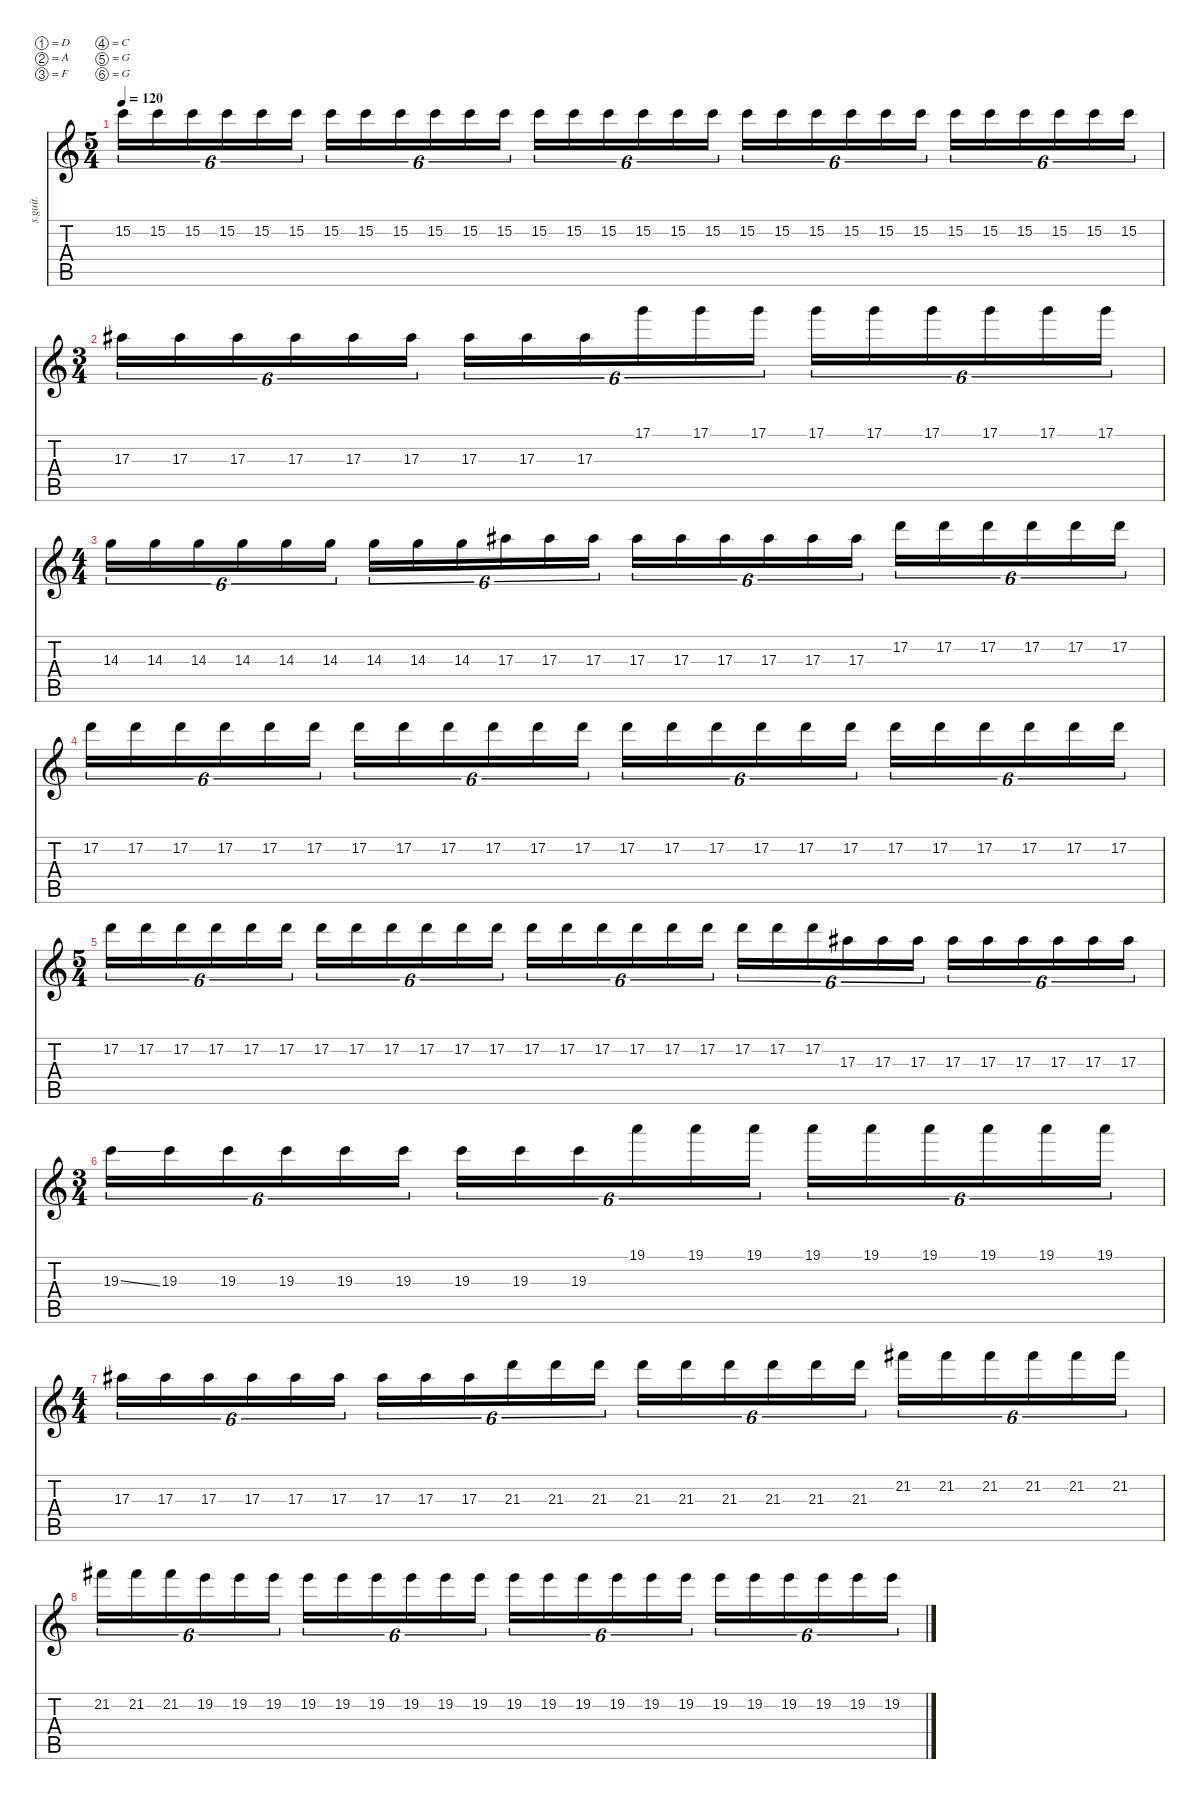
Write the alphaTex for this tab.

\defaultSystemsLayout 4
\hideDynamics
\bracketExtendMode nobrackets
\track ("Rythm Guitar 3" "s.guit.") {instrument distortionguitar}
\staff {score tabs}
\tuning (D4 A3 F3 C3 G2 G1)
\ts (5 4)
\beaming (8 2 2 2 2)
\tempo 120
\clef g2
\ks c
15.2.16{tu (6 4) lyrics (0 "") lyrics (1 "") lyrics (2 "") lyrics (3 "") lyrics (4 "") dy f} 15.2.16{tu (6 4) lyrics (0 "") lyrics (1 "") lyrics (2 "") lyrics (3 "") lyrics (4 "")} 15.2.16{tu (6 4) lyrics (0 "") lyrics (1 "") lyrics (2 "") lyrics (3 "") lyrics (4 "")} 15.2.16{tu (6 4) lyrics (0 "") lyrics (1 "") lyrics (2 "") lyrics (3 "") lyrics (4 "")} 15.2.16{tu (6 4) lyrics (0 "") lyrics (1 "") lyrics (2 "") lyrics (3 "") lyrics (4 "")} 15.2.16{tu (6 4) lyrics (0 "") lyrics (1 "") lyrics (2 "") lyrics (3 "") lyrics (4 "")} 15.2.16{tu (6 4) lyrics (0 "") lyrics (1 "") lyrics (2 "") lyrics (3 "") lyrics (4 "")} 15.2.16{tu (6 4) lyrics (0 "") lyrics (1 "") lyrics (2 "") lyrics (3 "") lyrics (4 "")} 15.2.16{tu (6 4) lyrics (0 "") lyrics (1 "") lyrics (2 "") lyrics (3 "") lyrics (4 "")} 15.2.16{tu (6 4) lyrics (0 "") lyrics (1 "") lyrics (2 "") lyrics (3 "") lyrics (4 "")} 15.2.16{tu (6 4) lyrics (0 "") lyrics (1 "") lyrics (2 "") lyrics (3 "") lyrics (4 "")} 15.2.16{tu (6 4) lyrics (0 "") lyrics (1 "") lyrics (2 "") lyrics (3 "") lyrics (4 "")} 15.2.16{tu (6 4) lyrics (0 "") lyrics (1 "") lyrics (2 "") lyrics (3 "") lyrics (4 "")} 15.2.16{tu (6 4) lyrics (0 "") lyrics (1 "") lyrics (2 "") lyrics (3 "") lyrics (4 "")} 15.2.16{tu (6 4) lyrics (0 "") lyrics (1 "") lyrics (2 "") lyrics (3 "") lyrics (4 "")} 15.2.16{tu (6 4) lyrics (0 "") lyrics (1 "") lyrics (2 "") lyrics (3 "") lyrics (4 "")} 15.2.16{tu (6 4) lyrics (0 "") lyrics (1 "") lyrics (2 "") lyrics (3 "") lyrics (4 "")} 15.2.16{tu (6 4) lyrics (0 "") lyrics (1 "") lyrics (2 "") lyrics (3 "") lyrics (4 "")} 15.2.16{tu (6 4) lyrics (0 "") lyrics (1 "") lyrics (2 "") lyrics (3 "") lyrics (4 "")} 15.2.16{tu (6 4) lyrics (0 "") lyrics (1 "") lyrics (2 "") lyrics (3 "") lyrics (4 "")} 15.2.16{tu (6 4) lyrics (0 "") lyrics (1 "") lyrics (2 "") lyrics (3 "") lyrics (4 "")} 15.2.16{tu (6 4) lyrics (0 "") lyrics (1 "") lyrics (2 "") lyrics (3 "") lyrics (4 "")} 15.2.16{tu (6 4) lyrics (0 "") lyrics (1 "") lyrics (2 "") lyrics (3 "") lyrics (4 "")} 15.2.16{tu (6 4) lyrics (0 "") lyrics (1 "") lyrics (2 "") lyrics (3 "") lyrics (4 "")} 15.2.16{tu (6 4) lyrics (0 "") lyrics (1 "") lyrics (2 "") lyrics (3 "") lyrics (4 "")} 15.2.16{tu (6 4) lyrics (0 "") lyrics (1 "") lyrics (2 "") lyrics (3 "") lyrics (4 "")} 15.2.16{tu (6 4) lyrics (0 "") lyrics (1 "") lyrics (2 "") lyrics (3 "") lyrics (4 "")} 15.2.16{tu (6 4) lyrics (0 "") lyrics (1 "") lyrics (2 "") lyrics (3 "") lyrics (4 "")} 15.2.16{tu (6 4) lyrics (0 "") lyrics (1 "") lyrics (2 "") lyrics (3 "") lyrics (4 "")} 15.2.16{tu (6 4) lyrics (0 "") lyrics (1 "") lyrics (2 "") lyrics (3 "") lyrics (4 "")} |
\ts (3 4)
\beaming (8 2 2 2 2)
17.3{acc #}.16{tu (6 4) lyrics (0 "") lyrics (1 "") lyrics (2 "") lyrics (3 "") lyrics (4 "")} 17.3{acc #}.16{tu (6 4) lyrics (0 "") lyrics (1 "") lyrics (2 "") lyrics (3 "") lyrics (4 "")} 17.3{acc #}.16{tu (6 4) lyrics (0 "") lyrics (1 "") lyrics (2 "") lyrics (3 "") lyrics (4 "")} 17.3{acc #}.16{tu (6 4) lyrics (0 "") lyrics (1 "") lyrics (2 "") lyrics (3 "") lyrics (4 "")} 17.3{acc #}.16{tu (6 4) lyrics (0 "") lyrics (1 "") lyrics (2 "") lyrics (3 "") lyrics (4 "")} 17.3{acc #}.16{tu (6 4) lyrics (0 "") lyrics (1 "") lyrics (2 "") lyrics (3 "") lyrics (4 "")} 17.3{acc #}.16{tu (6 4) lyrics (0 "") lyrics (1 "") lyrics (2 "") lyrics (3 "") lyrics (4 "")} 17.3{acc #}.16{tu (6 4) lyrics (0 "") lyrics (1 "") lyrics (2 "") lyrics (3 "") lyrics (4 "")} 17.3{acc #}.16{tu (6 4) lyrics (0 "") lyrics (1 "") lyrics (2 "") lyrics (3 "") lyrics (4 "")} 17.1.16{tu (6 4) lyrics (0 "") lyrics (1 "") lyrics (2 "") lyrics (3 "") lyrics (4 "")} 17.1.16{tu (6 4) lyrics (0 "") lyrics (1 "") lyrics (2 "") lyrics (3 "") lyrics (4 "")} 17.1.16{tu (6 4) lyrics (0 "") lyrics (1 "") lyrics (2 "") lyrics (3 "") lyrics (4 "")} 17.1.16{tu (6 4) lyrics (0 "") lyrics (1 "") lyrics (2 "") lyrics (3 "") lyrics (4 "")} 17.1.16{tu (6 4) lyrics (0 "") lyrics (1 "") lyrics (2 "") lyrics (3 "") lyrics (4 "")} 17.1.16{tu (6 4) lyrics (0 "") lyrics (1 "") lyrics (2 "") lyrics (3 "") lyrics (4 "")} 17.1.16{tu (6 4) lyrics (0 "") lyrics (1 "") lyrics (2 "") lyrics (3 "") lyrics (4 "")} 17.1.16{tu (6 4) lyrics (0 "") lyrics (1 "") lyrics (2 "") lyrics (3 "") lyrics (4 "")} 17.1.16{tu (6 4) lyrics (0 "") lyrics (1 "") lyrics (2 "") lyrics (3 "") lyrics (4 "")} |
\ts (4 4)
\beaming (8 2 2 2 2)
14.3.16{tu (6 4) lyrics (0 "") lyrics (1 "") lyrics (2 "") lyrics (3 "") lyrics (4 "")} 14.3.16{tu (6 4) lyrics (0 "") lyrics (1 "") lyrics (2 "") lyrics (3 "") lyrics (4 "")} 14.3.16{tu (6 4) lyrics (0 "") lyrics (1 "") lyrics (2 "") lyrics (3 "") lyrics (4 "")} 14.3.16{tu (6 4) lyrics (0 "") lyrics (1 "") lyrics (2 "") lyrics (3 "") lyrics (4 "")} 14.3.16{tu (6 4) lyrics (0 "") lyrics (1 "") lyrics (2 "") lyrics (3 "") lyrics (4 "")} 14.3.16{tu (6 4) lyrics (0 "") lyrics (1 "") lyrics (2 "") lyrics (3 "") lyrics (4 "")} 14.3.16{tu (6 4) lyrics (0 "") lyrics (1 "") lyrics (2 "") lyrics (3 "") lyrics (4 "")} 14.3.16{tu (6 4) lyrics (0 "") lyrics (1 "") lyrics (2 "") lyrics (3 "") lyrics (4 "")} 14.3.16{tu (6 4) lyrics (0 "") lyrics (1 "") lyrics (2 "") lyrics (3 "") lyrics (4 "")} 17.3{acc #}.16{tu (6 4) lyrics (0 "") lyrics (1 "") lyrics (2 "") lyrics (3 "") lyrics (4 "")} 17.3{acc #}.16{tu (6 4) lyrics (0 "") lyrics (1 "") lyrics (2 "") lyrics (3 "") lyrics (4 "")} 17.3{acc #}.16{tu (6 4) lyrics (0 "") lyrics (1 "") lyrics (2 "") lyrics (3 "") lyrics (4 "")} 17.3{acc #}.16{tu (6 4) lyrics (0 "") lyrics (1 "") lyrics (2 "") lyrics (3 "") lyrics (4 "")} 17.3{acc #}.16{tu (6 4) lyrics (0 "") lyrics (1 "") lyrics (2 "") lyrics (3 "") lyrics (4 "")} 17.3{acc #}.16{tu (6 4) lyrics (0 "") lyrics (1 "") lyrics (2 "") lyrics (3 "") lyrics (4 "")} 17.3{acc #}.16{tu (6 4) lyrics (0 "") lyrics (1 "") lyrics (2 "") lyrics (3 "") lyrics (4 "")} 17.3{acc #}.16{tu (6 4) lyrics (0 "") lyrics (1 "") lyrics (2 "") lyrics (3 "") lyrics (4 "")} 17.3{acc #}.16{tu (6 4) lyrics (0 "") lyrics (1 "") lyrics (2 "") lyrics (3 "") lyrics (4 "")} 17.2.16{tu (6 4) lyrics (0 "") lyrics (1 "") lyrics (2 "") lyrics (3 "") lyrics (4 "")} 17.2.16{tu (6 4) lyrics (0 "") lyrics (1 "") lyrics (2 "") lyrics (3 "") lyrics (4 "")} 17.2.16{tu (6 4) lyrics (0 "") lyrics (1 "") lyrics (2 "") lyrics (3 "") lyrics (4 "")} 17.2.16{tu (6 4) lyrics (0 "") lyrics (1 "") lyrics (2 "") lyrics (3 "") lyrics (4 "")} 17.2.16{tu (6 4) lyrics (0 "") lyrics (1 "") lyrics (2 "") lyrics (3 "") lyrics (4 "")} 17.2.16{tu (6 4) lyrics (0 "") lyrics (1 "") lyrics (2 "") lyrics (3 "") lyrics (4 "")} |
17.2.16{tu (6 4) lyrics (0 "") lyrics (1 "") lyrics (2 "") lyrics (3 "") lyrics (4 "")} 17.2.16{tu (6 4) lyrics (0 "") lyrics (1 "") lyrics (2 "") lyrics (3 "") lyrics (4 "")} 17.2.16{tu (6 4) lyrics (0 "") lyrics (1 "") lyrics (2 "") lyrics (3 "") lyrics (4 "")} 17.2.16{tu (6 4) lyrics (0 "") lyrics (1 "") lyrics (2 "") lyrics (3 "") lyrics (4 "")} 17.2.16{tu (6 4) lyrics (0 "") lyrics (1 "") lyrics (2 "") lyrics (3 "") lyrics (4 "")} 17.2.16{tu (6 4) lyrics (0 "") lyrics (1 "") lyrics (2 "") lyrics (3 "") lyrics (4 "")} 17.2.16{tu (6 4) lyrics (0 "") lyrics (1 "") lyrics (2 "") lyrics (3 "") lyrics (4 "")} 17.2.16{tu (6 4) lyrics (0 "") lyrics (1 "") lyrics (2 "") lyrics (3 "") lyrics (4 "")} 17.2.16{tu (6 4) lyrics (0 "") lyrics (1 "") lyrics (2 "") lyrics (3 "") lyrics (4 "")} 17.2.16{tu (6 4) lyrics (0 "") lyrics (1 "") lyrics (2 "") lyrics (3 "") lyrics (4 "")} 17.2.16{tu (6 4) lyrics (0 "") lyrics (1 "") lyrics (2 "") lyrics (3 "") lyrics (4 "")} 17.2.16{tu (6 4) lyrics (0 "") lyrics (1 "") lyrics (2 "") lyrics (3 "") lyrics (4 "")} 17.2.16{tu (6 4) lyrics (0 "") lyrics (1 "") lyrics (2 "") lyrics (3 "") lyrics (4 "")} 17.2.16{tu (6 4) lyrics (0 "") lyrics (1 "") lyrics (2 "") lyrics (3 "") lyrics (4 "")} 17.2.16{tu (6 4) lyrics (0 "") lyrics (1 "") lyrics (2 "") lyrics (3 "") lyrics (4 "")} 17.2.16{tu (6 4) lyrics (0 "") lyrics (1 "") lyrics (2 "") lyrics (3 "") lyrics (4 "")} 17.2.16{tu (6 4) lyrics (0 "") lyrics (1 "") lyrics (2 "") lyrics (3 "") lyrics (4 "")} 17.2.16{tu (6 4) lyrics (0 "") lyrics (1 "") lyrics (2 "") lyrics (3 "") lyrics (4 "")} 17.2.16{tu (6 4) lyrics (0 "") lyrics (1 "") lyrics (2 "") lyrics (3 "") lyrics (4 "")} 17.2.16{tu (6 4) lyrics (0 "") lyrics (1 "") lyrics (2 "") lyrics (3 "") lyrics (4 "")} 17.2.16{tu (6 4) lyrics (0 "") lyrics (1 "") lyrics (2 "") lyrics (3 "") lyrics (4 "")} 17.2.16{tu (6 4) lyrics (0 "") lyrics (1 "") lyrics (2 "") lyrics (3 "") lyrics (4 "")} 17.2.16{tu (6 4) lyrics (0 "") lyrics (1 "") lyrics (2 "") lyrics (3 "") lyrics (4 "")} 17.2.16{tu (6 4) lyrics (0 "") lyrics (1 "") lyrics (2 "") lyrics (3 "") lyrics (4 "")} |
\ts (5 4)
\beaming (8 2 2 2 2)
17.2.16{tu (6 4) lyrics (0 "") lyrics (1 "") lyrics (2 "") lyrics (3 "") lyrics (4 "")} 17.2.16{tu (6 4) lyrics (0 "") lyrics (1 "") lyrics (2 "") lyrics (3 "") lyrics (4 "")} 17.2.16{tu (6 4) lyrics (0 "") lyrics (1 "") lyrics (2 "") lyrics (3 "") lyrics (4 "")} 17.2.16{tu (6 4) lyrics (0 "") lyrics (1 "") lyrics (2 "") lyrics (3 "") lyrics (4 "")} 17.2.16{tu (6 4) lyrics (0 "") lyrics (1 "") lyrics (2 "") lyrics (3 "") lyrics (4 "")} 17.2.16{tu (6 4) lyrics (0 "") lyrics (1 "") lyrics (2 "") lyrics (3 "") lyrics (4 "")} 17.2.16{tu (6 4) lyrics (0 "") lyrics (1 "") lyrics (2 "") lyrics (3 "") lyrics (4 "")} 17.2.16{tu (6 4) lyrics (0 "") lyrics (1 "") lyrics (2 "") lyrics (3 "") lyrics (4 "")} 17.2.16{tu (6 4) lyrics (0 "") lyrics (1 "") lyrics (2 "") lyrics (3 "") lyrics (4 "")} 17.2.16{tu (6 4) lyrics (0 "") lyrics (1 "") lyrics (2 "") lyrics (3 "") lyrics (4 "")} 17.2.16{tu (6 4) lyrics (0 "") lyrics (1 "") lyrics (2 "") lyrics (3 "") lyrics (4 "")} 17.2.16{tu (6 4) lyrics (0 "") lyrics (1 "") lyrics (2 "") lyrics (3 "") lyrics (4 "")} 17.2.16{tu (6 4) lyrics (0 "") lyrics (1 "") lyrics (2 "") lyrics (3 "") lyrics (4 "")} 17.2.16{tu (6 4) lyrics (0 "") lyrics (1 "") lyrics (2 "") lyrics (3 "") lyrics (4 "")} 17.2.16{tu (6 4) lyrics (0 "") lyrics (1 "") lyrics (2 "") lyrics (3 "") lyrics (4 "")} 17.2.16{tu (6 4) lyrics (0 "") lyrics (1 "") lyrics (2 "") lyrics (3 "") lyrics (4 "")} 17.2.16{tu (6 4) lyrics (0 "") lyrics (1 "") lyrics (2 "") lyrics (3 "") lyrics (4 "")} 17.2.16{tu (6 4) lyrics (0 "") lyrics (1 "") lyrics (2 "") lyrics (3 "") lyrics (4 "")} 17.2.16{tu (6 4) lyrics (0 "") lyrics (1 "") lyrics (2 "") lyrics (3 "") lyrics (4 "")} 17.2.16{tu (6 4) lyrics (0 "") lyrics (1 "") lyrics (2 "") lyrics (3 "") lyrics (4 "")} 17.2.16{tu (6 4) lyrics (0 "") lyrics (1 "") lyrics (2 "") lyrics (3 "") lyrics (4 "")} 17.3{acc #}.16{tu (6 4) lyrics (0 "") lyrics (1 "") lyrics (2 "") lyrics (3 "") lyrics (4 "")} 17.3{acc #}.16{tu (6 4) lyrics (0 "") lyrics (1 "") lyrics (2 "") lyrics (3 "") lyrics (4 "")} 17.3{acc #}.16{tu (6 4) lyrics (0 "") lyrics (1 "") lyrics (2 "") lyrics (3 "") lyrics (4 "")} 17.3{acc #}.16{tu (6 4) lyrics (0 "") lyrics (1 "") lyrics (2 "") lyrics (3 "") lyrics (4 "")} 17.3{acc #}.16{tu (6 4) lyrics (0 "") lyrics (1 "") lyrics (2 "") lyrics (3 "") lyrics (4 "")} 17.3{acc #}.16{tu (6 4) lyrics (0 "") lyrics (1 "") lyrics (2 "") lyrics (3 "") lyrics (4 "")} 17.3{acc #}.16{tu (6 4) lyrics (0 "") lyrics (1 "") lyrics (2 "") lyrics (3 "") lyrics (4 "")} 17.3{acc #}.16{tu (6 4) lyrics (0 "") lyrics (1 "") lyrics (2 "") lyrics (3 "") lyrics (4 "")} 17.3{acc #}.16{tu (6 4) lyrics (0 "") lyrics (1 "") lyrics (2 "") lyrics (3 "") lyrics (4 "")} |
\ts (3 4)
\beaming (8 2 2 2 2)
19.3{ss}.16{tu (6 4) lyrics (0 "") lyrics (1 "") lyrics (2 "") lyrics (3 "") lyrics (4 "")} 19.3.16{tu (6 4) lyrics (0 "") lyrics (1 "") lyrics (2 "") lyrics (3 "") lyrics (4 "")} 19.3.16{tu (6 4) lyrics (0 "") lyrics (1 "") lyrics (2 "") lyrics (3 "") lyrics (4 "")} 19.3.16{tu (6 4) lyrics (0 "") lyrics (1 "") lyrics (2 "") lyrics (3 "") lyrics (4 "")} 19.3.16{tu (6 4) lyrics (0 "") lyrics (1 "") lyrics (2 "") lyrics (3 "") lyrics (4 "")} 19.3.16{tu (6 4) lyrics (0 "") lyrics (1 "") lyrics (2 "") lyrics (3 "") lyrics (4 "")} 19.3.16{tu (6 4) lyrics (0 "") lyrics (1 "") lyrics (2 "") lyrics (3 "") lyrics (4 "")} 19.3.16{tu (6 4) lyrics (0 "") lyrics (1 "") lyrics (2 "") lyrics (3 "") lyrics (4 "")} 19.3.16{tu (6 4) lyrics (0 "") lyrics (1 "") lyrics (2 "") lyrics (3 "") lyrics (4 "")} 19.1.16{tu (6 4) lyrics (0 "") lyrics (1 "") lyrics (2 "") lyrics (3 "") lyrics (4 "")} 19.1.16{tu (6 4) lyrics (0 "") lyrics (1 "") lyrics (2 "") lyrics (3 "") lyrics (4 "")} 19.1.16{tu (6 4) lyrics (0 "") lyrics (1 "") lyrics (2 "") lyrics (3 "") lyrics (4 "")} 19.1.16{tu (6 4) lyrics (0 "") lyrics (1 "") lyrics (2 "") lyrics (3 "") lyrics (4 "")} 19.1.16{tu (6 4) lyrics (0 "") lyrics (1 "") lyrics (2 "") lyrics (3 "") lyrics (4 "")} 19.1.16{tu (6 4) lyrics (0 "") lyrics (1 "") lyrics (2 "") lyrics (3 "") lyrics (4 "")} 19.1.16{tu (6 4) lyrics (0 "") lyrics (1 "") lyrics (2 "") lyrics (3 "") lyrics (4 "")} 19.1.16{tu (6 4) lyrics (0 "") lyrics (1 "") lyrics (2 "") lyrics (3 "") lyrics (4 "")} 19.1.16{tu (6 4) lyrics (0 "") lyrics (1 "") lyrics (2 "") lyrics (3 "") lyrics (4 "")} |
\ts (4 4)
\beaming (8 2 2 2 2)
17.3{acc #}.16{tu (6 4) lyrics (0 "") lyrics (1 "") lyrics (2 "") lyrics (3 "") lyrics (4 "")} 17.3{acc #}.16{tu (6 4) lyrics (0 "") lyrics (1 "") lyrics (2 "") lyrics (3 "") lyrics (4 "")} 17.3{acc #}.16{tu (6 4) lyrics (0 "") lyrics (1 "") lyrics (2 "") lyrics (3 "") lyrics (4 "")} 17.3{acc #}.16{tu (6 4) lyrics (0 "") lyrics (1 "") lyrics (2 "") lyrics (3 "") lyrics (4 "")} 17.3{acc #}.16{tu (6 4) lyrics (0 "") lyrics (1 "") lyrics (2 "") lyrics (3 "") lyrics (4 "")} 17.3{acc #}.16{tu (6 4) lyrics (0 "") lyrics (1 "") lyrics (2 "") lyrics (3 "") lyrics (4 "")} 17.3{acc #}.16{tu (6 4) lyrics (0 "") lyrics (1 "") lyrics (2 "") lyrics (3 "") lyrics (4 "")} 17.3{acc #}.16{tu (6 4) lyrics (0 "") lyrics (1 "") lyrics (2 "") lyrics (3 "") lyrics (4 "")} 17.3{acc #}.16{tu (6 4) lyrics (0 "") lyrics (1 "") lyrics (2 "") lyrics (3 "") lyrics (4 "")} 21.3.16{tu (6 4) lyrics (0 "") lyrics (1 "") lyrics (2 "") lyrics (3 "") lyrics (4 "")} 21.3.16{tu (6 4) lyrics (0 "") lyrics (1 "") lyrics (2 "") lyrics (3 "") lyrics (4 "")} 21.3.16{tu (6 4) lyrics (0 "") lyrics (1 "") lyrics (2 "") lyrics (3 "") lyrics (4 "")} 21.3.16{tu (6 4) lyrics (0 "") lyrics (1 "") lyrics (2 "") lyrics (3 "") lyrics (4 "")} 21.3.16{tu (6 4) lyrics (0 "") lyrics (1 "") lyrics (2 "") lyrics (3 "") lyrics (4 "")} 21.3.16{tu (6 4) lyrics (0 "") lyrics (1 "") lyrics (2 "") lyrics (3 "") lyrics (4 "")} 21.3.16{tu (6 4) lyrics (0 "") lyrics (1 "") lyrics (2 "") lyrics (3 "") lyrics (4 "")} 21.3.16{tu (6 4) lyrics (0 "") lyrics (1 "") lyrics (2 "") lyrics (3 "") lyrics (4 "")} 21.3.16{tu (6 4) lyrics (0 "") lyrics (1 "") lyrics (2 "") lyrics (3 "") lyrics (4 "")} 21.2{acc #}.16{tu (6 4) lyrics (0 "") lyrics (1 "") lyrics (2 "") lyrics (3 "") lyrics (4 "")} 21.2{acc #}.16{tu (6 4) lyrics (0 "") lyrics (1 "") lyrics (2 "") lyrics (3 "") lyrics (4 "")} 21.2{acc #}.16{tu (6 4) lyrics (0 "") lyrics (1 "") lyrics (2 "") lyrics (3 "") lyrics (4 "")} 21.2{acc #}.16{tu (6 4) lyrics (0 "") lyrics (1 "") lyrics (2 "") lyrics (3 "") lyrics (4 "")} 21.2{acc #}.16{tu (6 4) lyrics (0 "") lyrics (1 "") lyrics (2 "") lyrics (3 "") lyrics (4 "")} 21.2{acc #}.16{tu (6 4) lyrics (0 "") lyrics (1 "") lyrics (2 "") lyrics (3 "") lyrics (4 "")} |
21.2{acc #}.16{tu (6 4) lyrics (0 "") lyrics (1 "") lyrics (2 "") lyrics (3 "") lyrics (4 "")} 21.2{acc #}.16{tu (6 4) lyrics (0 "") lyrics (1 "") lyrics (2 "") lyrics (3 "") lyrics (4 "")} 21.2{acc #}.16{tu (6 4) lyrics (0 "") lyrics (1 "") lyrics (2 "") lyrics (3 "") lyrics (4 "")} 19.2.16{tu (6 4) lyrics (0 "") lyrics (1 "") lyrics (2 "") lyrics (3 "") lyrics (4 "")} 19.2.16{tu (6 4) lyrics (0 "") lyrics (1 "") lyrics (2 "") lyrics (3 "") lyrics (4 "")} 19.2.16{tu (6 4) lyrics (0 "") lyrics (1 "") lyrics (2 "") lyrics (3 "") lyrics (4 "")} 19.2.16{tu (6 4) lyrics (0 "") lyrics (1 "") lyrics (2 "") lyrics (3 "") lyrics (4 "")} 19.2.16{tu (6 4) lyrics (0 "") lyrics (1 "") lyrics (2 "") lyrics (3 "") lyrics (4 "")} 19.2.16{tu (6 4) lyrics (0 "") lyrics (1 "") lyrics (2 "") lyrics (3 "") lyrics (4 "")} 19.2.16{tu (6 4) lyrics (0 "") lyrics (1 "") lyrics (2 "") lyrics (3 "") lyrics (4 "")} 19.2.16{tu (6 4) lyrics (0 "") lyrics (1 "") lyrics (2 "") lyrics (3 "") lyrics (4 "")} 19.2.16{tu (6 4) lyrics (0 "") lyrics (1 "") lyrics (2 "") lyrics (3 "") lyrics (4 "")} 19.2.16{tu (6 4) lyrics (0 "") lyrics (1 "") lyrics (2 "") lyrics (3 "") lyrics (4 "")} 19.2.16{tu (6 4) lyrics (0 "") lyrics (1 "") lyrics (2 "") lyrics (3 "") lyrics (4 "")} 19.2.16{tu (6 4) lyrics (0 "") lyrics (1 "") lyrics (2 "") lyrics (3 "") lyrics (4 "")} 19.2.16{tu (6 4) lyrics (0 "") lyrics (1 "") lyrics (2 "") lyrics (3 "") lyrics (4 "")} 19.2.16{tu (6 4) lyrics (0 "") lyrics (1 "") lyrics (2 "") lyrics (3 "") lyrics (4 "")} 19.2.16{tu (6 4) lyrics (0 "") lyrics (1 "") lyrics (2 "") lyrics (3 "") lyrics (4 "")} 19.2.16{tu (6 4) lyrics (0 "") lyrics (1 "") lyrics (2 "") lyrics (3 "") lyrics (4 "")} 19.2.16{tu (6 4) lyrics (0 "") lyrics (1 "") lyrics (2 "") lyrics (3 "") lyrics (4 "")} 19.2.16{tu (6 4) lyrics (0 "") lyrics (1 "") lyrics (2 "") lyrics (3 "") lyrics (4 "")} 19.2.16{tu (6 4) lyrics (0 "") lyrics (1 "") lyrics (2 "") lyrics (3 "") lyrics (4 "")} 19.2.16{tu (6 4) lyrics (0 "") lyrics (1 "") lyrics (2 "") lyrics (3 "") lyrics (4 "")} 19.2.16{tu (6 4) lyrics (0 "") lyrics (1 "") lyrics (2 "") lyrics (3 "") lyrics (4 "")}
